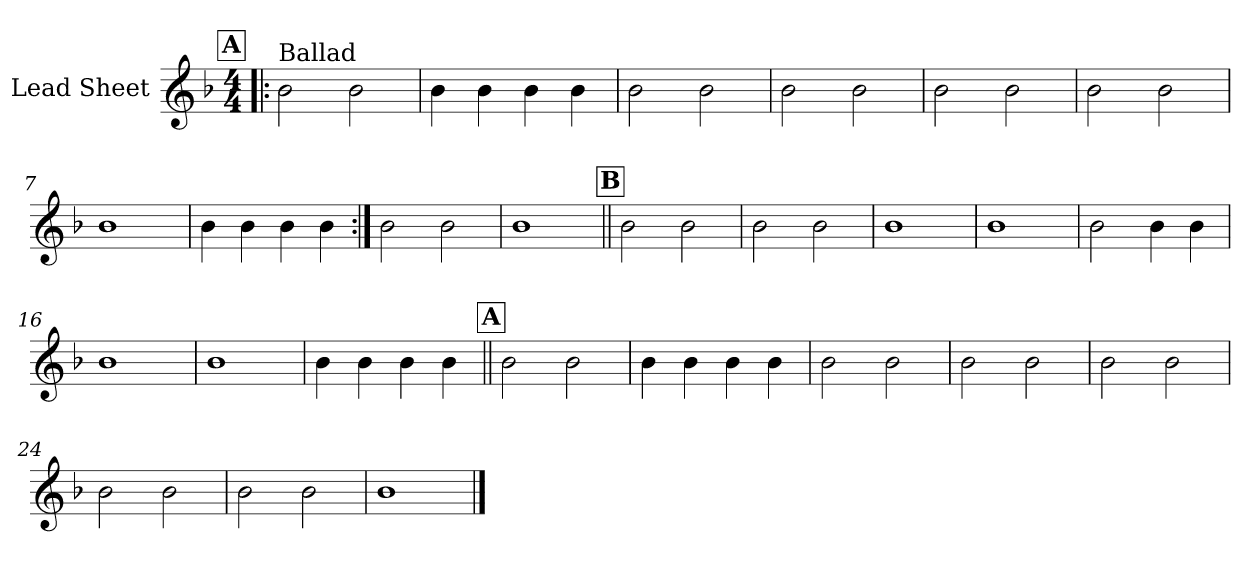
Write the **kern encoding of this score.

**kern
*part1
*staff1
*I"Lead Sheet
*clefG2
*k[b-]
*F:
*M4/4
!!LO:REH:place=s1:a:fs=14:t=A
=1!|:
!LO:TX:a:t=Ballad
2b-\
2b-\
=2
4b-\
4b-\
4b-\
4b-\
=3
2b-\
2b-\
=4
2b-\
2b-\
!!LO:LB:g=z
=5
2b-\
2b-\
=6
2b-\
2b-\
=7
1b-
=8
4b-\
4b-\
4b-\
4b-\
!!LO:LB:g=z
=9:|!
2b-\
2b-\
=10
1b-
!!LO:LB:g=z
!!LO:REH:place=s1:a:fs=14:t=B
=11||
2b-\
2b-\
=12
2b-\
2b-\
=13
1b-
=14
1b-
!!LO:LB:g=z
=15
2b-\
4b-\
4b-\
=16
1b-
=17
1b-
=18
4b-\
4b-\
4b-\
4b-\
!!LO:LB:g=z
!!LO:REH:place=s1:a:fs=14:t=A
=19||
2b-\
2b-\
=20
4b-\
4b-\
4b-\
4b-\
=21
2b-\
2b-\
=22
2b-\
2b-\
!!LO:LB:g=z
=23
2b-\
2b-\
=24
2b-\
2b-\
=25
2b-\
2b-\
=26
1b-
==
*-
